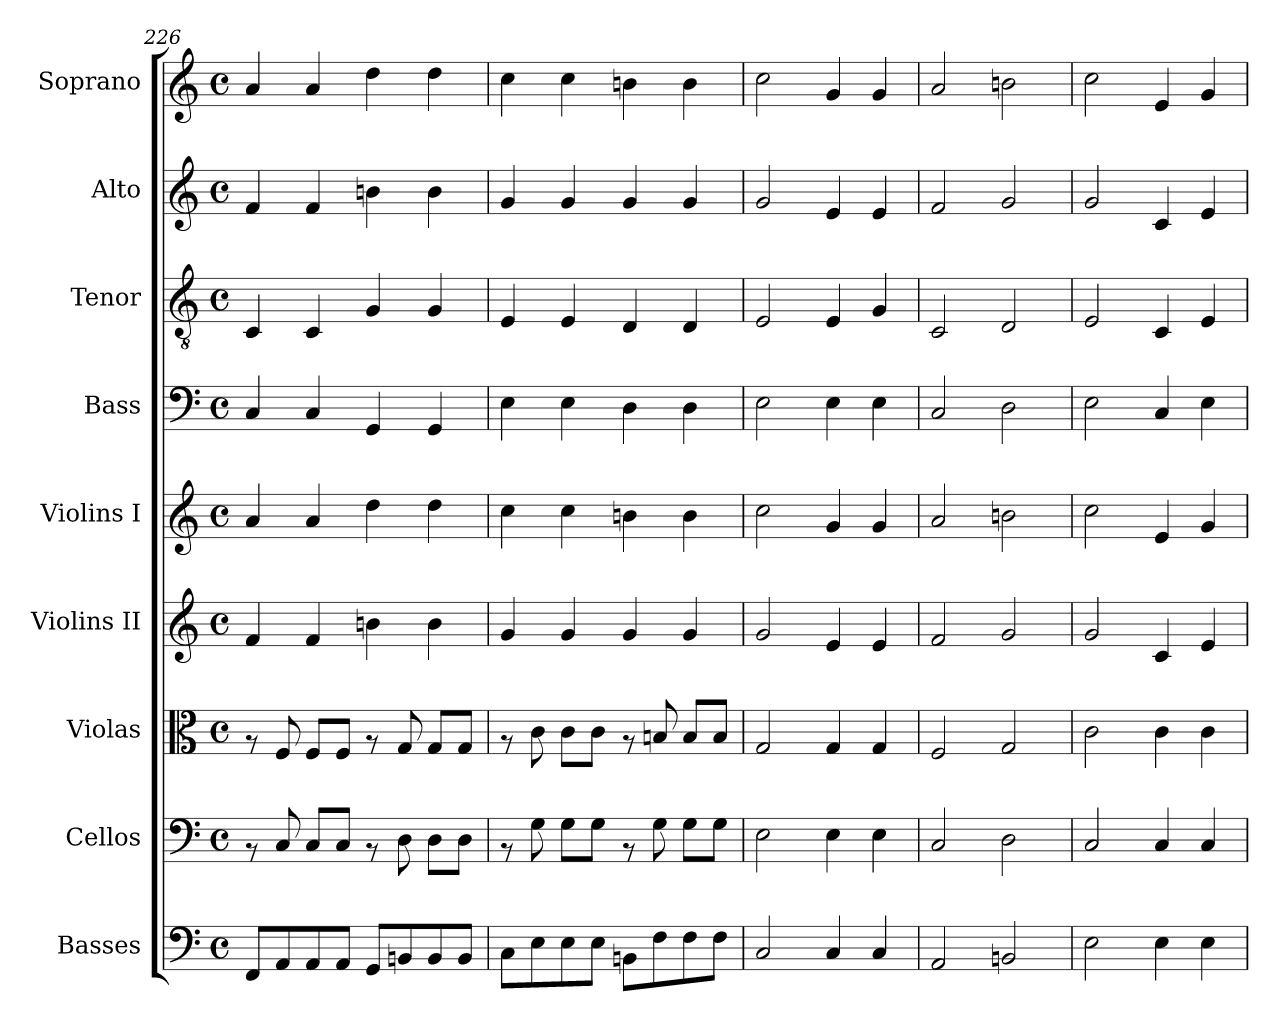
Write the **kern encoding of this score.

**kern	**kern	**kern	**kern	**kern	**kern	**kern	**kern	**kern
*part9	*part8	*part7	*part6	*part5	*part4	*part3	*part2	*part1
*staff9	*staff8	*staff7	*staff6	*staff5	*staff4	*staff3	*staff2	*staff1
*I"Basses	*I"Cellos	*I"Violas	*I"Violins II	*I"Violins I	*I"Bass	*I"Tenor	*I"Alto	*I"Soprano
*I'Bass	*I'Cell.	*I'Vla.	*I'Vln. II	*I'Vln. I	*I'Bs	*I'Ten	*I'Alto	*I'Sop
*clefF4	*clefF4	*clefC3	*clefG2	*clefG2	*clefF4	*clefGv2	*clefG2	*clefG2
*ITrd7c12	*	*	*	*	*	*	*	*
*k[]	*k[]	*k[]	*k[]	*k[]	*k[]	*k[]	*k[]	*k[]
*C:	*C:	*C:	*C:	*C:	*C:	*C:	*C:	*C:
*M4/4	*M4/4	*M4/4	*M4/4	*M4/4	*M4/4	*M4/4	*M4/4	*M4/4
*met(c)	*met(c)	*met(c)	*met(c)	*met(c)	*met(c)	*met(c)	*met(c)	*met(c)
=226	=226	=226	=226	=226	=226	=226	=226	=226
8FFF/L	8rAA	8rG	4f/	4a/	4C/	4C/	4f/	4a/
8AAA/	8C/	8F/	.	.	.	.	.	.
8AAA/	8C/L	8F/L	4f/	4a/	4C/	4C/	4f/	4a/
8AAA/J	8C/J	8F/J	.	.	.	.	.	.
8GGG/L	8rAA	8rG	4bn\	4dd\	4GG/	4G/	4bn\	4dd\
8BBBn/	8D\	8G/	.	.	.	.	.	.
8BBB/	8D\L	8G/L	4b\	4dd\	4GG/	4G/	4b\	4dd\
8BBB/J	8D\J	8G/J	.	.	.	.	.	.
=227	=227	=227	=227	=227	=227	=227	=227	=227
8CC\L	8rAA	8rG	4g/	4cc\	4E\	4E/	4g/	4cc\
8EE\	8G\	8c\	.	.	.	.	.	.
8EE\	8G\L	8c\L	4g/	4cc\	4E\	4E/	4g/	4cc\
8EE\J	8G\J	8c\J	.	.	.	.	.	.
8BBBn\L	8rAA	8rG	4g/	4bn\	4D\	4D/	4g/	4bn\
8FF\	8G\	8Bn/	.	.	.	.	.	.
8FF\	8G\L	8B/L	4g/	4b\	4D\	4D/	4g/	4b\
8FF\J	8G\J	8B/J	.	.	.	.	.	.
!!LO:PB:g=z
=228	=228	=228	=228	=228	=228	=228	=228	=228
2CC/	2E\	2G/	2g/	2cc\	2E\	2E/	2g/	2cc\
4CC/	4E\	4G/	4e/	4g/	4E\	4E/	4e/	4g/
4CC/	4E\	4G/	4e/	4g/	4E\	4G/	4e/	4g/
=229	=229	=229	=229	=229	=229	=229	=229	=229
2AAA/	2C/	2F/	2f/	2a/	2C/	2C/	2f/	2a/
2BBBn/	2D\	2G/	2g/	2bn\	2D\	2D/	2g/	2bn\
=230	=230	=230	=230	=230	=230	=230	=230	=230
2EE\	2C/	2c\	2g/	2cc\	2E\	2E/	2g/	2cc\
4EE\	4C/	4c\	4c/	4e/	4C/	4C/	4c/	4e/
4EE\	4C/	4c\	4e/	4g/	4E\	4E/	4e/	4g/
=	=	=	=	=	=	=	=	=
*-	*-	*-	*-	*-	*-	*-	*-	*-
